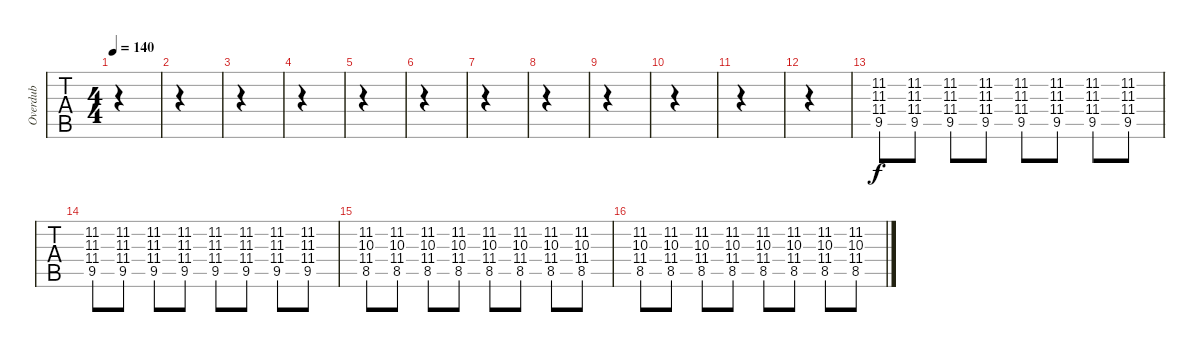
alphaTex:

\track ("Overdub" "Overdub") {instrument distortionguitar}
\staff {tabs}
\tuning (E4 B3 G3 D3 A2 E2) {hide}
\ts (4 4)
\tempo 140
\clef g2
\ks c
|
|
|
|
|
|
|
|
|
|
|
|
(11.2 11.3 11.4 9.5).8{dy f} (11.2 11.3 11.4 9.5).8 (11.2 11.3 11.4 9.5).8 (11.2 11.3 11.4 9.5).8 (11.2 11.3 11.4 9.5).8 (11.2 11.3 11.4 9.5).8 (11.2 11.3 11.4 9.5).8 (11.2 11.3 11.4 9.5).8 |
(11.2 11.3 11.4 9.5).8 (11.2 11.3 11.4 9.5).8 (11.2 11.3 11.4 9.5).8 (11.2 11.3 11.4 9.5).8 (11.2 11.3 11.4 9.5).8 (11.2 11.3 11.4 9.5).8 (11.2 11.3 11.4 9.5).8 (11.2 11.3 11.4 9.5).8 |
(11.2 10.3 11.4 8.5).8 (11.2 10.3 11.4 8.5).8 (11.2 10.3 11.4 8.5).8 (11.2 10.3 11.4 8.5).8 (11.2 10.3 11.4 8.5).8 (11.2 10.3 11.4 8.5).8 (11.2 10.3 11.4 8.5).8 (11.2 10.3 11.4 8.5).8 |
(11.2 10.3 11.4 8.5).8 (11.2 10.3 11.4 8.5).8 (11.2 10.3 11.4 8.5).8 (11.2 10.3 11.4 8.5).8 (11.2 10.3 11.4 8.5).8 (11.2 10.3 11.4 8.5).8 (11.2 10.3 11.4 8.5).8 (11.2 10.3 11.4 8.5).8
